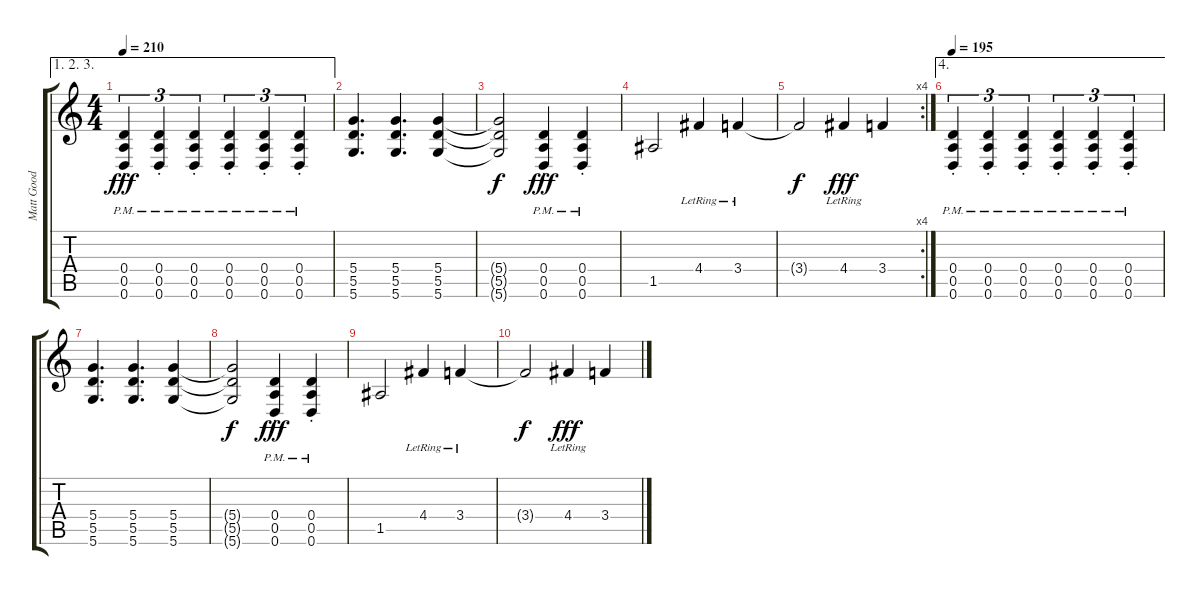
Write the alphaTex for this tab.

\track ("Matt Good" "Matt Good") {instrument distortionguitar}
\staff {score tabs}
\tuning (E4 B3 G3 D3 A2 D2) {hide}
\ae (1 2 3)
\ts (4 4)
\tempo 210
\clef g2
\ks c
(0.4{pm st} 0.5{pm st} 0.6{pm st}).4{tu (3 2) dy fff} (0.4{pm st} 0.5{pm st} 0.6{pm st}).4{tu (3 2)} (0.4{pm st} 0.5{pm st} 0.6{pm st}).4{tu (3 2)} (0.4{pm st} 0.5{pm st} 0.6{pm st}).4{tu (3 2)} (0.4{pm st} 0.5{pm st} 0.6{pm st}).4{tu (3 2)} (0.4{pm st} 0.5{pm st} 0.6{pm st}).4{tu (3 2)} |
(5.4 5.5 5.6).4{d} (5.4 5.5 5.6).4{d} (5.4 5.5 5.6).4 |
(5.4{t} 5.5{t} 5.6{t}).2{dy f} (0.4{pm st} 0.5{pm st} 0.6{pm st}).4{dy fff} (0.4{pm st} 0.5{pm st} 0.6{pm st}).4 |
1.5.2 4.4{lr}.4 3.4{lr}.4 |
\rc 4
3.4{t}.2{dy f} 4.4{lr}.4{dy fff} 3.4.4 |
\ae 4
\tempo 195
(0.4{pm st} 0.5{pm st} 0.6{pm st}).4{tu (3 2)} (0.4{pm st} 0.5{pm st} 0.6{pm st}).4{tu (3 2)} (0.4{pm st} 0.5{pm st} 0.6{pm st}).4{tu (3 2)} (0.4{pm st} 0.5{pm st} 0.6{pm st}).4{tu (3 2)} (0.4{pm st} 0.5{pm st} 0.6{pm st}).4{tu (3 2)} (0.4{pm st} 0.5{pm st} 0.6{pm st}).4{tu (3 2)} |
(5.4 5.5 5.6).4{d} (5.4 5.5 5.6).4{d} (5.4 5.5 5.6).4 |
(5.4{t} 5.5{t} 5.6{t}).2{dy f} (0.4{pm st} 0.5{pm st} 0.6{pm st}).4{dy fff} (0.4{pm st} 0.5{pm st} 0.6{pm st}).4 |
1.5.2 4.4{lr}.4 3.4{lr}.4 |
3.4{t}.2{dy f} 4.4{lr}.4{dy fff} 3.4.4
